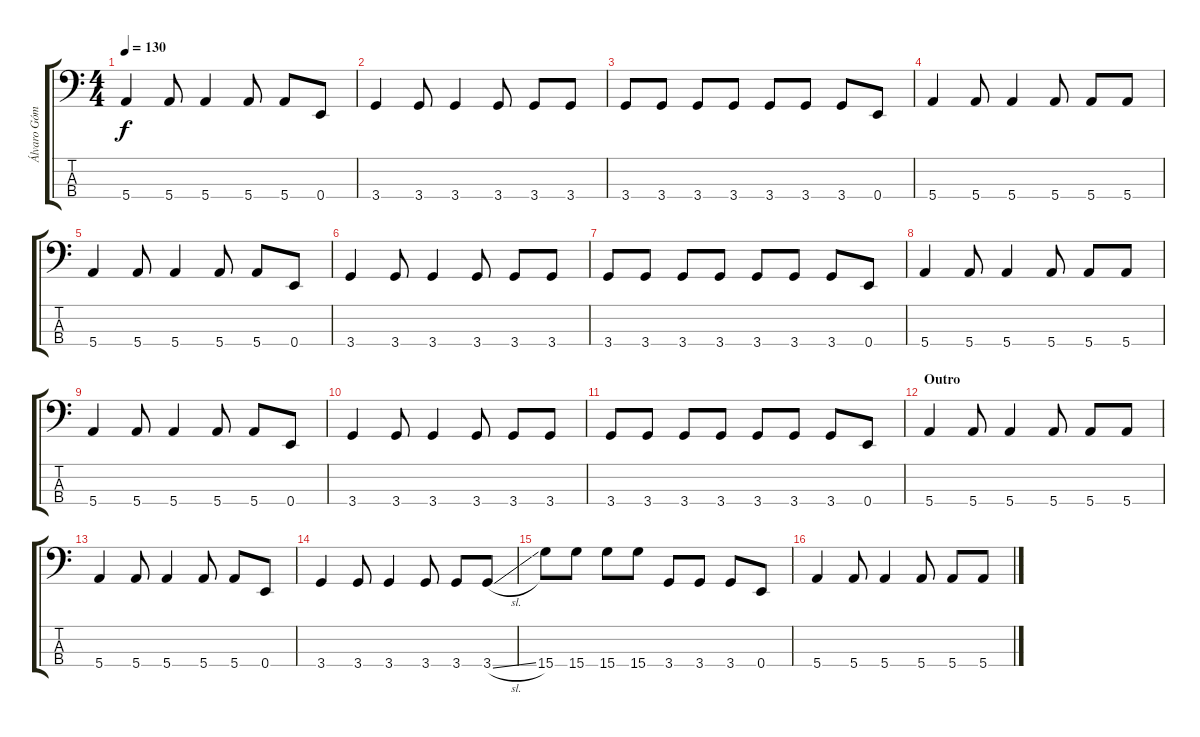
\track ("Álvaro Gómez (Baix)" "Álvaro Góm") {instrument electricbassfinger}
\staff {score tabs}
\tuning (G2 D2 A1 E1) {hide}
\ts (4 4)
\tempo 130
\clef f4
\ks c
5.4.4{dy f} 5.4.8 5.4.4 5.4.8 5.4.8 0.4.8 |
3.4.4 3.4.8 3.4.4 3.4.8 3.4.8 3.4.8 |
3.4.8 3.4.8 3.4.8 3.4.8 3.4.8 3.4.8 3.4.8 0.4.8 |
5.4.4 5.4.8 5.4.4 5.4.8 5.4.8 5.4.8 |
5.4.4 5.4.8 5.4.4 5.4.8 5.4.8 0.4.8 |
3.4.4 3.4.8 3.4.4 3.4.8 3.4.8 3.4.8 |
3.4.8 3.4.8 3.4.8 3.4.8 3.4.8 3.4.8 3.4.8 0.4.8 |
5.4.4 5.4.8 5.4.4 5.4.8 5.4.8 5.4.8 |
5.4.4 5.4.8 5.4.4 5.4.8 5.4.8 0.4.8 |
3.4.4 3.4.8 3.4.4 3.4.8 3.4.8 3.4.8 |
3.4.8 3.4.8 3.4.8 3.4.8 3.4.8 3.4.8 3.4.8 0.4.8 |
\section ("" "Outro")
5.4.4 5.4.8 5.4.4 5.4.8 5.4.8 5.4.8 |
5.4.4 5.4.8 5.4.4 5.4.8 5.4.8 0.4.8 |
3.4.4 3.4.8 3.4.4 3.4.8 3.4.8 3.4{sl}.8 |
15.4.8 15.4.8 15.4.8 15.4.8 3.4.8 3.4.8 3.4.8 0.4.8 |
5.4.4 5.4.8 5.4.4 5.4.8 5.4.8 5.4.8
